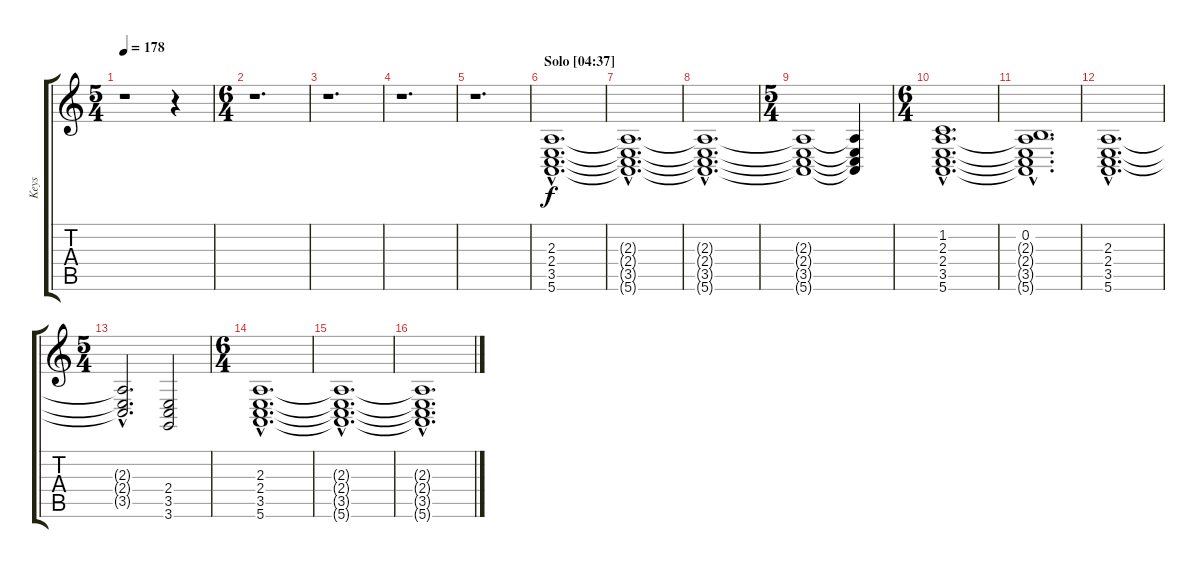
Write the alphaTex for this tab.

\track ("Keys" "Keys") {instrument pad2warm}
\staff {score tabs}
\tuning (E4 B3 G3 D3 A2 E2) {hide}
\ts (5 4)
\tempo 178
\clef g2
\ks c
r.1{dy f} r.4 |
\ts (6 4)
r.1{d} |
r.1{d} |
r.1{d} |
r.1{d} |
\section ("" "Solo [04:37]")
(2.3{hac} 2.4{hac} 3.5{hac} 5.6{hac}).1{d} |
(2.3{hac t} 2.4{hac t} 3.5{hac t} 5.6{hac t}).1{d} |
(2.3{hac t} 2.4{hac t} 3.5{hac t} 5.6{hac t}).1{d} |
\ts (5 4)
(2.3{t} 2.4{t} 3.5{t} 5.6{t}).1 (2.3{t} 2.4{t} 3.5{t} 5.6{t}).4 |
\ts (6 4)
\section ("" "")
(1.2{hac} 2.3{hac} 2.4{hac} 3.5{hac} 5.6{hac}).1{d} |
(0.2{hac} 2.3{hac t} 2.4{hac t} 3.5{hac t} 5.6{hac t}).1{d} |
(2.3{hac} 2.4{hac} 3.5{hac} 5.6{hac}).1{d} |
\ts (5 4)
(2.3{hac t} 2.4{hac t} 3.5{hac t}).2{d} (2.4 3.5 3.6).2 |
\ts (6 4)
\section ("" "")
(2.3{hac} 2.4{hac} 3.5{hac} 5.6{hac}).1{d} |
(2.3{hac t} 2.4{hac t} 3.5{hac t} 5.6{hac t}).1{d} |
(2.3{hac t} 2.4{hac t} 3.5{hac t} 5.6{hac t}).1{d}
